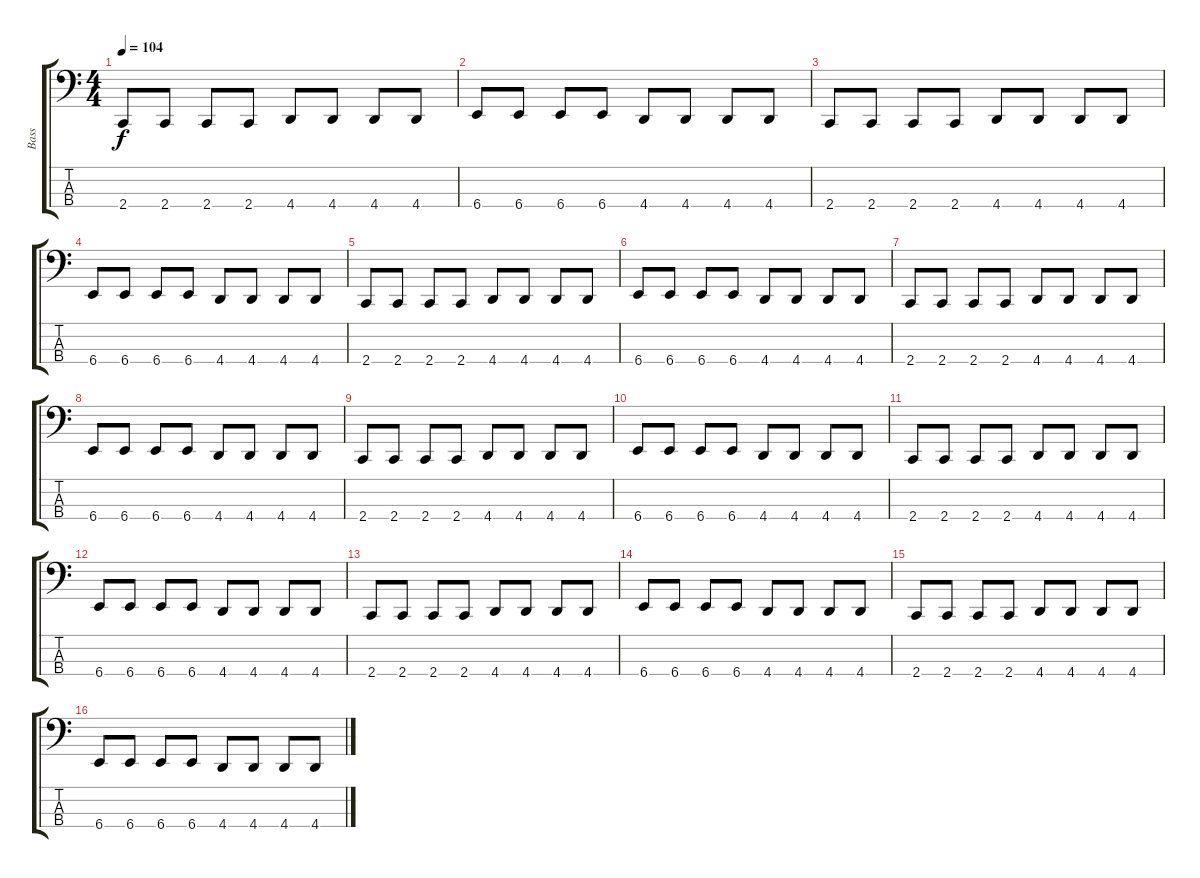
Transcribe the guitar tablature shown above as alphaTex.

\track ("Bass" "Bass") {instrument electricbasspick}
\staff {score tabs}
\tuning (D2 Bb1 F1 Bb0) {hide}
\ts (4 4)
\tempo 104
\clef f4
\ks c
2.4.8{dy f} 2.4.8 2.4.8 2.4.8 4.4.8 4.4.8 4.4.8 4.4.8 |
6.4.8 6.4.8 6.4.8 6.4.8 4.4.8 4.4.8 4.4.8 4.4.8 |
2.4.8 2.4.8 2.4.8 2.4.8 4.4.8 4.4.8 4.4.8 4.4.8 |
6.4.8 6.4.8 6.4.8 6.4.8 4.4.8 4.4.8 4.4.8 4.4.8 |
2.4.8 2.4.8 2.4.8 2.4.8 4.4.8 4.4.8 4.4.8 4.4.8 |
6.4.8 6.4.8 6.4.8 6.4.8 4.4.8 4.4.8 4.4.8 4.4.8 |
2.4.8 2.4.8 2.4.8 2.4.8 4.4.8 4.4.8 4.4.8 4.4.8 |
6.4.8 6.4.8 6.4.8 6.4.8 4.4.8 4.4.8 4.4.8 4.4.8 |
2.4.8 2.4.8 2.4.8 2.4.8 4.4.8 4.4.8 4.4.8 4.4.8 |
6.4.8 6.4.8 6.4.8 6.4.8 4.4.8 4.4.8 4.4.8 4.4.8 |
2.4.8 2.4.8 2.4.8 2.4.8 4.4.8 4.4.8 4.4.8 4.4.8 |
6.4.8 6.4.8 6.4.8 6.4.8 4.4.8 4.4.8 4.4.8 4.4.8 |
2.4.8 2.4.8 2.4.8 2.4.8 4.4.8 4.4.8 4.4.8 4.4.8 |
6.4.8 6.4.8 6.4.8 6.4.8 4.4.8 4.4.8 4.4.8 4.4.8 |
2.4.8 2.4.8 2.4.8 2.4.8 4.4.8 4.4.8 4.4.8 4.4.8 |
6.4.8 6.4.8 6.4.8 6.4.8 4.4.8 4.4.8 4.4.8 4.4.8
